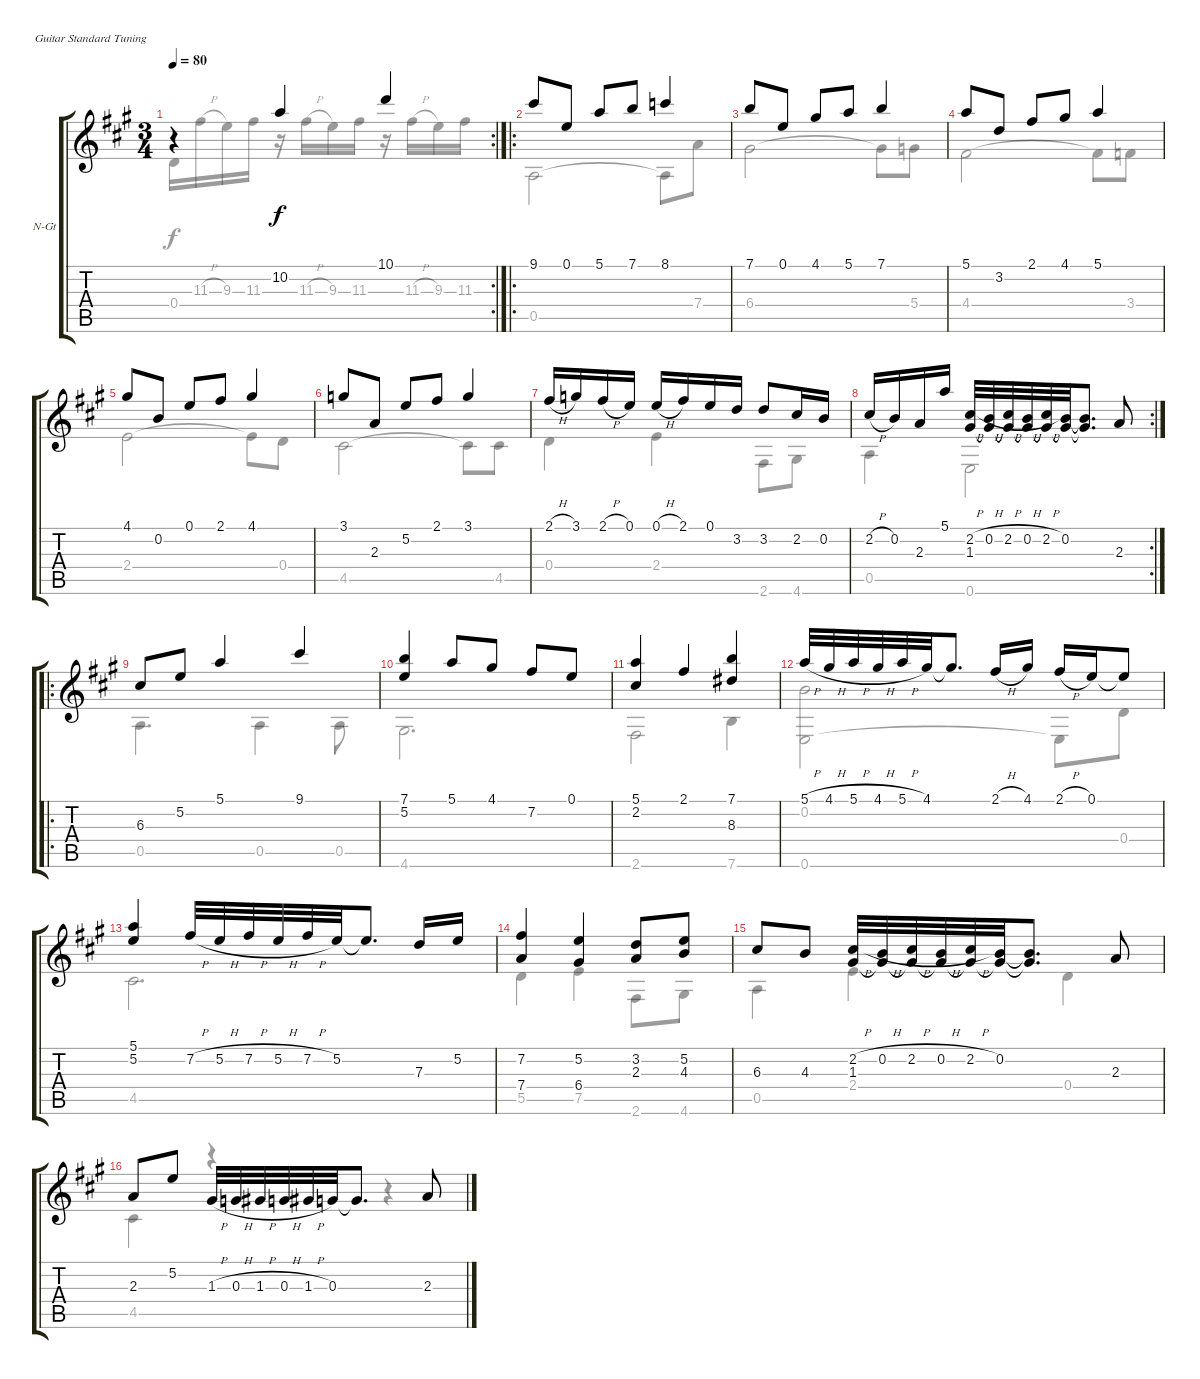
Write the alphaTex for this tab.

\bracketExtendMode groupsimilarinstruments
\firstSystemTrackNameOrientation horizontal
\otherSystemsTrackNameOrientation horizontal
\track ("Chaconne" "N-Gt") {instrument acousticguitarnylon}
\staff {score tabs}
\tuning (E4 B3 G3 D3 A2 E2)
\voice
\rc 2
\ts (3 4)
\tempo 80
\clef g2
\ks a
r.4{dy f} 10.2.4 10.1.4 |
\ro
9.1.8 0.1.8 5.1.8 7.1.8 8.1.4 |
7.1.8 0.1.8 4.1.8 5.1.8 7.1.4 |
5.1.8 3.2.8 2.1.8 4.1.8 5.1.4 |
4.1.8 0.2.8 0.1.8 2.1.8 4.1.4 |
3.1.8 2.3.8 5.2.8 2.1.8 3.1.4 |
2.1{h}.16 3.1.16 2.1{h}.16 0.1.16 0.1{h}.16 2.1.16 0.1.16 3.2.16 3.2.8 2.2.16 0.2.16 |
\rc 2
2.2{h}.16 0.2.16 2.3.16 5.1.16 (2.2{h} 1.3).32 (0.2{h} 1.3{t}).32 (2.2{h} 1.3{t}).32 (0.2{h} 1.3{t}).32 (2.2{h} 1.3{t}).32 (0.2 1.3{t}).32 (0.2{t} 1.3{t}).8{d} 2.3.8 |
\ro
6.3.8 5.2.8 5.1.4 9.1.4 |
(7.1 5.2).4 5.1.8 4.1.8 7.2.8 0.1.8 |
(5.1 2.2).4 2.1.4 (7.1 8.3).4 |
5.1{h}.32 4.1{h}.32 5.1{h}.32 4.1{h}.32 5.1{h}.32 4.1.32 4.1{t}.8{d} 2.1{h}.16 4.1.16 2.1{h}.16 0.1.16 0.1{t}.8 |
(5.1 5.2).4 7.2{h}.32 5.2{h}.32 7.2{h}.32 5.2{h}.32 7.2{h}.32 5.2.32 5.2{t}.8{d} 7.3.16 5.2.16 |
(7.2 7.4).4 (5.2 6.4).4 (3.2 2.3).8 (5.2 4.3).8 |
6.3.8 4.3.8 (2.2{h} 1.3).32 (0.2{h} 1.3{t}).32 (2.2{h} 1.3{t}).32 (0.2{h} 1.3{t}).32 (2.2{h} 1.3{t}).32 (0.2 1.3{t}).32 (0.2{t} 1.3{t}).8{d} 2.3.8 |
2.3.8 5.2.8 1.3{h}.32 0.3{h}.32 1.3{h}.32 0.3{h}.32 1.3{h}.32 0.3.32 0.3{t}.8{d} 2.3.8
\voice
\clef g2
\ottava regular
\simile none
\ks a
0.4.16{dy f} 11.3{h}.16 9.3.16 11.3.16 r.16 11.3{h}.16 9.3.16 11.3.16 r.16 11.3{h}.16 9.3.16 11.3.16 |
0.5.2 0.5{t}.8 7.4.8 |
6.4.2 6.4{t}.8 5.4.8 |
4.4.2 4.4{t}.8 3.4.8 |
2.4.2 2.4{t}.8 0.4.8 |
4.5.2 4.5{t}.8 4.5.8 |
0.4.4 2.4.4 2.6.8 4.6.8 |
0.5.4 0.6.2 |
0.5.4{d} 0.5.4 0.5.8 |
4.6.2{d} |
2.6.2 7.6.4 |
(0.2 0.6).2 0.6{t}.8 0.4.8 |
4.5.2{d} |
5.5.4 7.5.4 2.6.8 4.6.8 |
0.5.4 2.4.4 0.4.4 |
4.5.4 r.4 r.4
